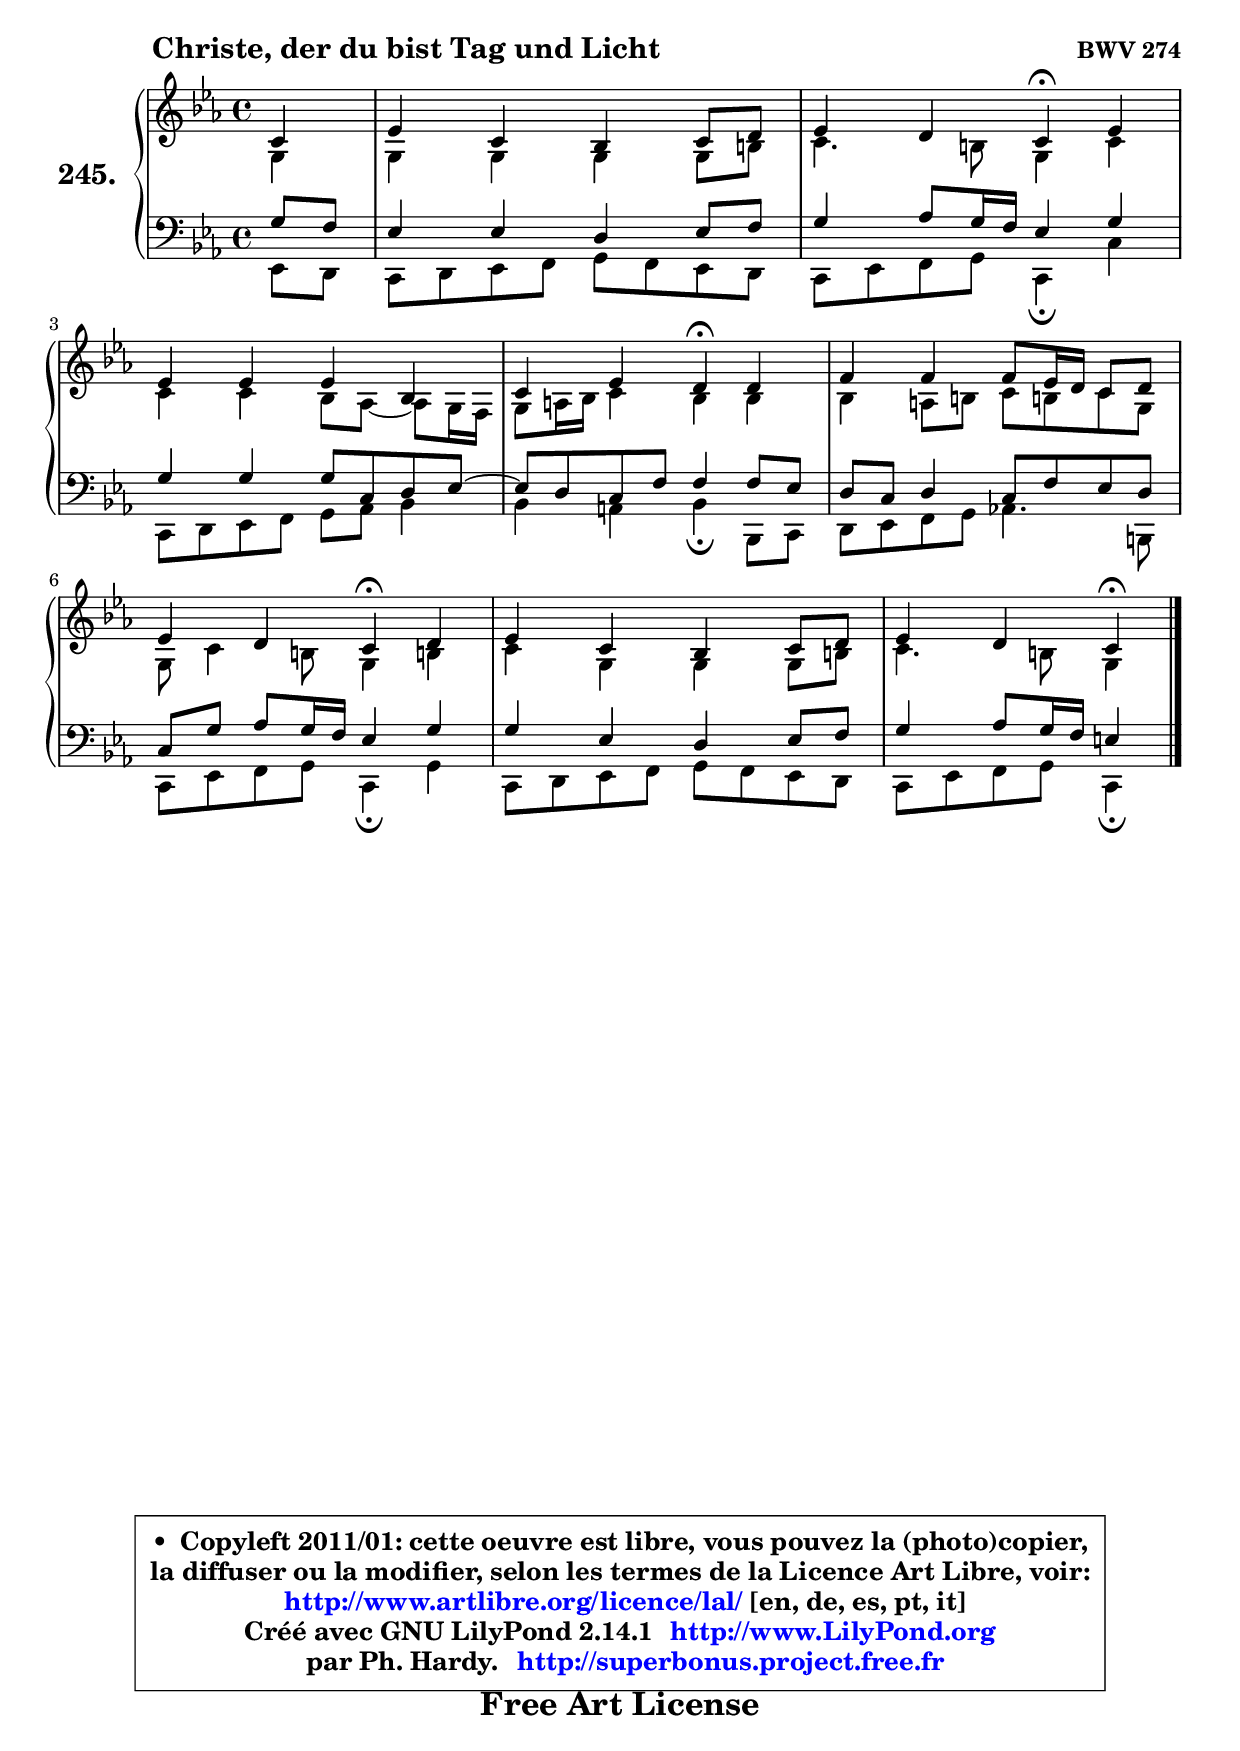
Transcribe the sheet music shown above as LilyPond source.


\version "2.14.1"

    \paper {
%	system-system-spacing #'padding = #0.1
%	score-system-spacing #'padding = #0.1
%	ragged-bottom = ##f
%	ragged-last-bottom = ##f
	}

    \header {
      opus = \markup { \bold "BWV 274" }
      piece = \markup { \hspace #9 \fontsize #2 \bold "Christe, der du bist Tag und Licht" }
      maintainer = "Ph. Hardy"
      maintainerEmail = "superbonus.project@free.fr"
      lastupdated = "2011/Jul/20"
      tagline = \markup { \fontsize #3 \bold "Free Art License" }
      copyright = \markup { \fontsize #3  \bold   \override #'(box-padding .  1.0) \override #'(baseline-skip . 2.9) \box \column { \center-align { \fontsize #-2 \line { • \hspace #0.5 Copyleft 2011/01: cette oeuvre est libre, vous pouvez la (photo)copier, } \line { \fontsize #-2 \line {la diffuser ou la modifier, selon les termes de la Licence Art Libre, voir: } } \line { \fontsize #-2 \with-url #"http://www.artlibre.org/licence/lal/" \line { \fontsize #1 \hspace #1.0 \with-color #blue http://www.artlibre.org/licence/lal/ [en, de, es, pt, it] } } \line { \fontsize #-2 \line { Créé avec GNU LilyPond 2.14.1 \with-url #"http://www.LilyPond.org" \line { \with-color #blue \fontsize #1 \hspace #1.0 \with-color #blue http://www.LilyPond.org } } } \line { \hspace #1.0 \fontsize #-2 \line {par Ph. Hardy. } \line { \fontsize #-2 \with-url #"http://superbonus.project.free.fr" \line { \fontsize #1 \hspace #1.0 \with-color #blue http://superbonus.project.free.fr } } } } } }

	  }

  guidemidi = {
        r4 |
        R1 |
        r2 \tempo 4 = 30 r4 \tempo 4 = 78 r4 |
        R1 |
        r2 \tempo 4 = 30 r4 \tempo 4 = 78 r4 |
        R1 |
        r2 \tempo 4 = 30 r4 \tempo 4 = 78 r4 |
        R1 |
        r2 \tempo 4 = 30 r4 
	}

  upper = {
\displayLilyMusic \transpose g c {
	\time 4/4
	\key g \minor
	\clef treble
	\partial 4
	\voiceOne
	<< { 
	% SOPRANO
	\set Voice.midiInstrument = "acoustic grand"
	\relative c'' {
        g4 |
        bes4 g f g8 a |
        bes4 a g\fermata bes |
        bes4 bes bes f |
        g4 bes a\fermata a |
        c4 c c8 bes16 a g8 a |
        bes4 a g\fermata a |
        bes4 g f g8 a |
        bes4 a g4\fermata
        \bar "|."
	} % fin de relative
	}

	\context Voice="1" { \voiceTwo 
	% ALTO
	\set Voice.midiInstrument = "acoustic grand"
	\relative c' {
        d4 |
        d4 d d d8 fis |
        g4. fis8 d4 g |
        g4 g f8 es ~ es d16 c |
        d8 e16 f g4 f f |
        f4 e8 fis g fis! g d |
        d8 g4 fis8 d4 fis! |
        g4 d d d8 fis |
        g4. fis8 d4
        \bar "|."
	} % fin de relative
	\oneVoice
	} >>
}
	}

    lower = {
\transpose g c {
	\time 4/4
	\key g \minor
	\clef bass
	\partial 4
	\voiceOne
	<< { 
	% TENOR
	\set Voice.midiInstrument = "acoustic grand"
	\relative c' {
        d8 c |
        bes4 bes a bes8 c |
        d4 es8 d16 c bes4 d |
        d4 d d8 g, a bes ~ |
	bes8 a8 g c c4 c8 bes |
        a8 g a4 g8 c bes a |
        g8 d' es d16 c bes4 d |
        d4 bes a bes8 c |
        d4 es8 d16 c b4
        \bar "|."
	} % fin de relative
	}
	\context Voice="1" { \voiceTwo 
	% BASS
	\set Voice.midiInstrument = "acoustic grand"
	\relative c {
        bes8 a |
        g8 a bes c d c bes a |
        g8 bes c d g,4\fermata g' |
        g,8 a bes c d es f4 |
        f4 e f\fermata f,8 g |
        a8 bes c d es!4. fis,8 |
        g8 bes c d g,4\fermata d' |
        g,8 a bes c d c bes a |
        g8 bes c d g,4\fermata
        \bar "|."
	} % fin de relative
	\oneVoice
	} >>
}
	}


    \score { 

	\new PianoStaff <<
	\set PianoStaff.instrumentName = \markup { \bold \huge "245." }
	\new Staff = "upper" \upper
	\new Staff = "lower" \lower
	>>

    \layout {
%	ragged-last = ##f
	   }

         } % fin de score

  \score {
    \unfoldRepeats { << \guidemidi \upper \lower >> }
    \midi {
    \context {
     \Staff
      \remove "Staff_performer"
               }

     \context {
      \Voice
       \consists "Staff_performer"
                }

     \context { 
      \Score
      tempoWholesPerMinute = #(ly:make-moment 78 4)
		}
	    }
	}


